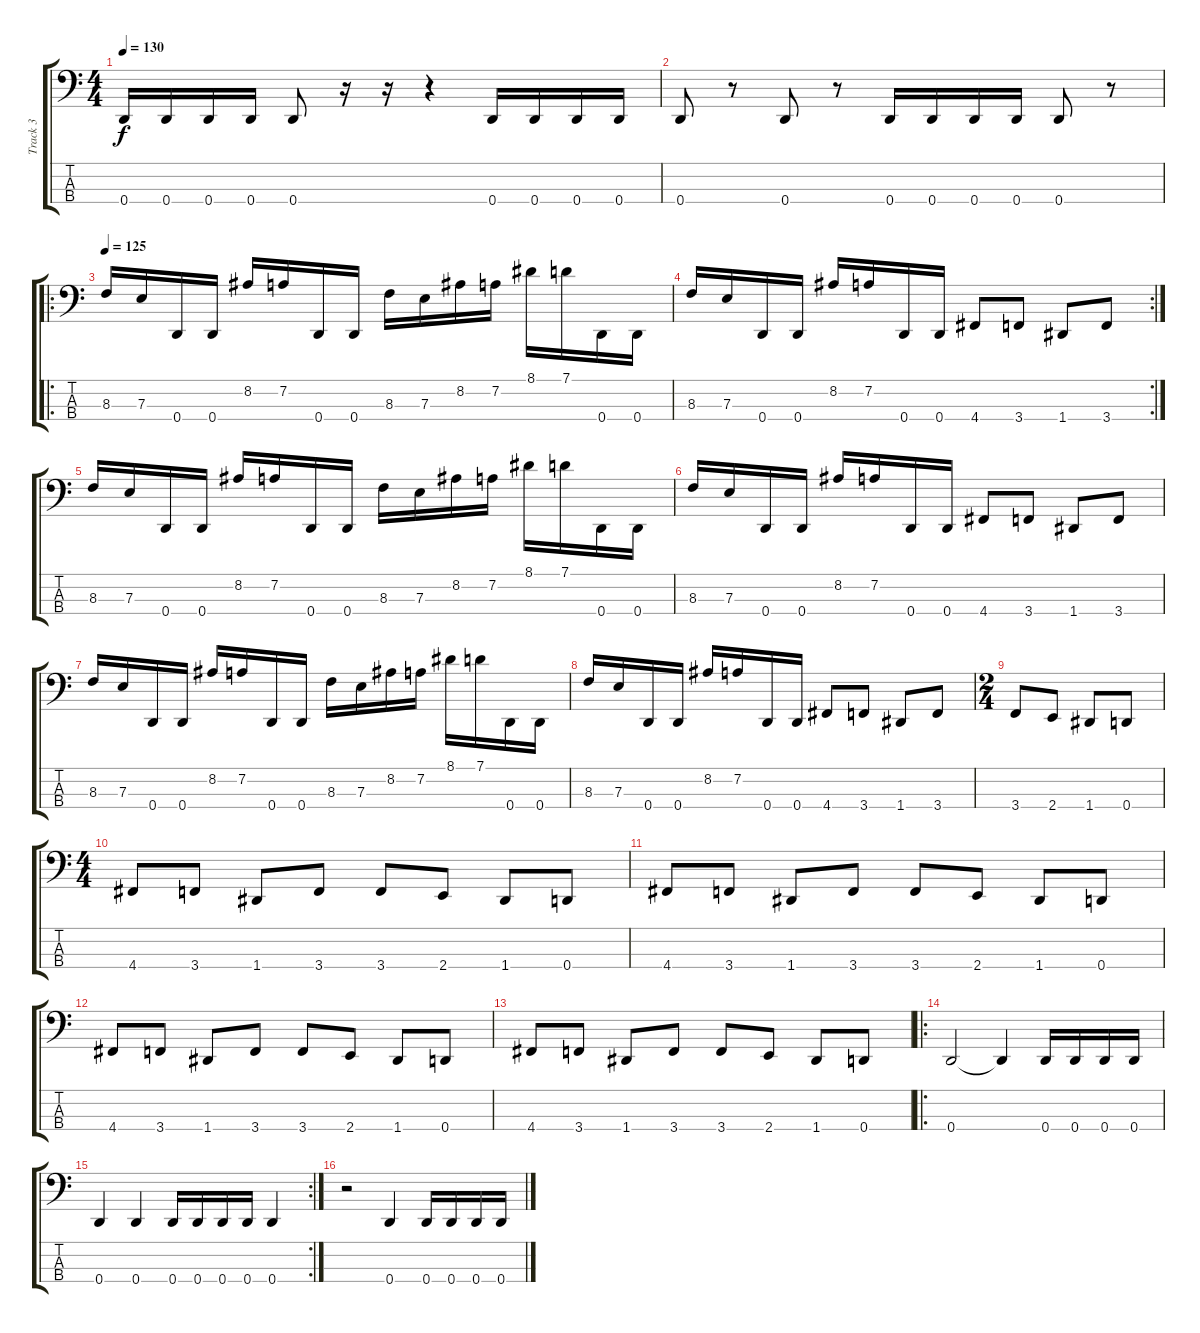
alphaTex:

\track ("Track 3" "Track 3") {instrument electricbasspick}
\staff {score tabs}
\tuning (G2 D2 A1 D1) {hide}
\ts (4 4)
\tempo 130
\clef f4
\ks c
0.4.16{dy f} 0.4.16 0.4.16 0.4.16 0.4.8 r.16 r.16 r.4 0.4.16 0.4.16 0.4.16 0.4.16 |
0.4.8 r.8 0.4.8 r.8 0.4.16 0.4.16 0.4.16 0.4.16 0.4.8 r.8 |
\ro
\tempo 125
8.3.16 7.3.16 0.4.16 0.4.16 8.2.16 7.2.16 0.4.16 0.4.16 8.3.16 7.3.16 8.2.16 7.2.16 8.1.16 7.1.16 0.4.16 0.4.16 |
\rc 2
8.3.16 7.3.16 0.4.16 0.4.16 8.2.16 7.2.16 0.4.16 0.4.16 4.4.8 3.4.8 1.4.8 3.4.8 |
8.3.16 7.3.16 0.4.16 0.4.16 8.2.16 7.2.16 0.4.16 0.4.16 8.3.16 7.3.16 8.2.16 7.2.16 8.1.16 7.1.16 0.4.16 0.4.16 |
8.3.16 7.3.16 0.4.16 0.4.16 8.2.16 7.2.16 0.4.16 0.4.16 4.4.8 3.4.8 1.4.8 3.4.8 |
8.3.16 7.3.16 0.4.16 0.4.16 8.2.16 7.2.16 0.4.16 0.4.16 8.3.16 7.3.16 8.2.16 7.2.16 8.1.16 7.1.16 0.4.16 0.4.16 |
8.3.16 7.3.16 0.4.16 0.4.16 8.2.16 7.2.16 0.4.16 0.4.16 4.4.8 3.4.8 1.4.8 3.4.8 |
\ts (2 4)
3.4.8 2.4.8 1.4.8 0.4.8 |
\ts (4 4)
4.4.8 3.4.8 1.4.8 3.4.8 3.4.8 2.4.8 1.4.8 0.4.8 |
4.4.8 3.4.8 1.4.8 3.4.8 3.4.8 2.4.8 1.4.8 0.4.8 |
4.4.8 3.4.8 1.4.8 3.4.8 3.4.8 2.4.8 1.4.8 0.4.8 |
4.4.8 3.4.8 1.4.8 3.4.8 3.4.8 2.4.8 1.4.8 0.4.8 |
\ro
0.4.2 0.4{t}.4 0.4.16 0.4.16 0.4.16 0.4.16 |
\rc 2
0.4.4 0.4.4 0.4.16 0.4.16 0.4.16 0.4.16 0.4.4 |
r.2 0.4.4 0.4.16 0.4.16 0.4.16 0.4.16
